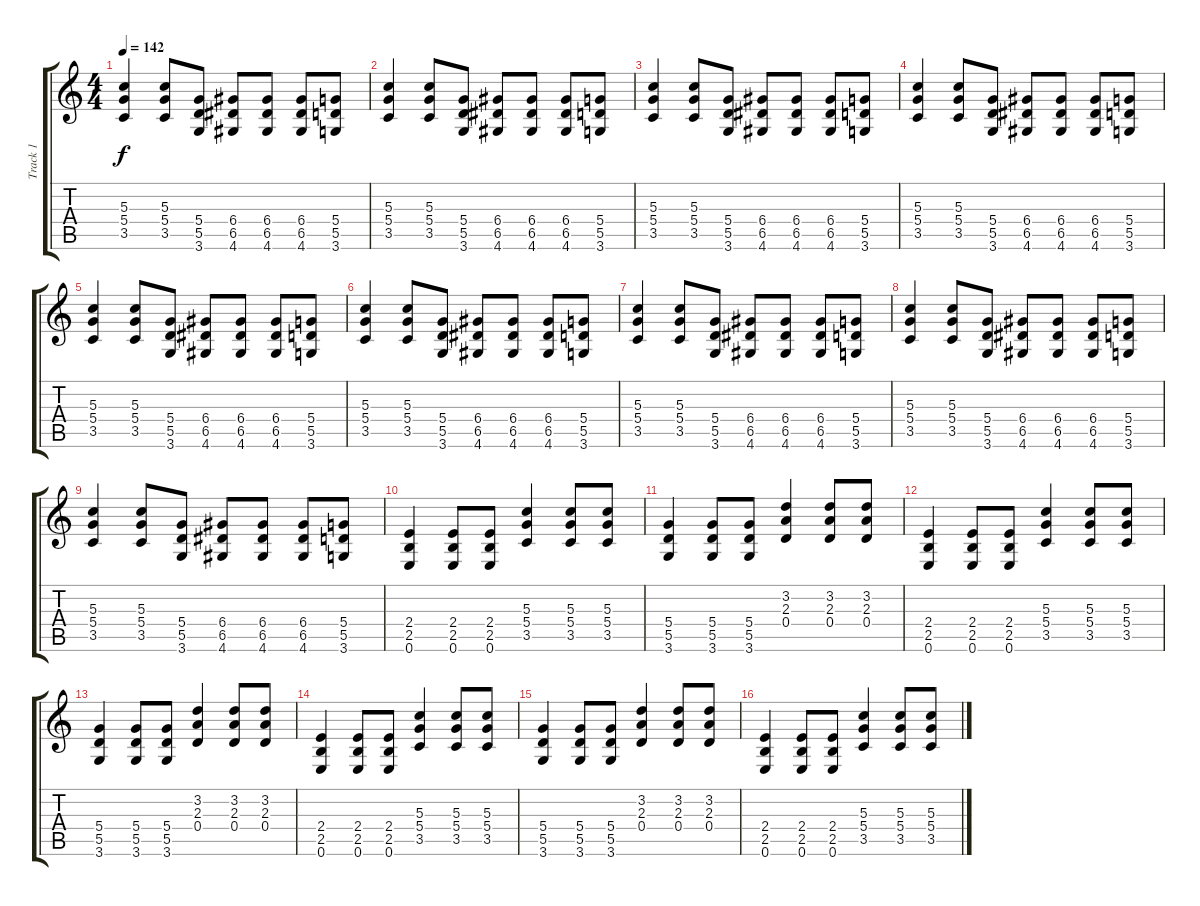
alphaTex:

\track ("Track 1" "Track 1") {instrument overdrivenguitar}
\staff {score tabs}
\tuning (E4 B3 G3 D3 A2 E2) {hide}
\ts (4 4)
\tempo 142
\clef g2
\ks c
(5.3 5.4 3.5).4{dy f} (5.3 5.4 3.5).8 (5.4 5.5 3.6).8 (6.4 6.5 4.6).8 (6.4 6.5 4.6).8 (6.4 6.5 4.6).8 (5.4 5.5 3.6).8 |
(5.3 5.4 3.5).4 (5.3 5.4 3.5).8 (5.4 5.5 3.6).8 (6.4 6.5 4.6).8 (6.4 6.5 4.6).8 (6.4 6.5 4.6).8 (5.4 5.5 3.6).8 |
(5.3 5.4 3.5).4 (5.3 5.4 3.5).8 (5.4 5.5 3.6).8 (6.4 6.5 4.6).8 (6.4 6.5 4.6).8 (6.4 6.5 4.6).8 (5.4 5.5 3.6).8 |
(5.3 5.4 3.5).4 (5.3 5.4 3.5).8 (5.4 5.5 3.6).8 (6.4 6.5 4.6).8 (6.4 6.5 4.6).8 (6.4 6.5 4.6).8 (5.4 5.5 3.6).8 |
(5.3 5.4 3.5).4 (5.3 5.4 3.5).8 (5.4 5.5 3.6).8 (6.4 6.5 4.6).8 (6.4 6.5 4.6).8 (6.4 6.5 4.6).8 (5.4 5.5 3.6).8 |
(5.3 5.4 3.5).4 (5.3 5.4 3.5).8 (5.4 5.5 3.6).8 (6.4 6.5 4.6).8 (6.4 6.5 4.6).8 (6.4 6.5 4.6).8 (5.4 5.5 3.6).8 |
(5.3 5.4 3.5).4 (5.3 5.4 3.5).8 (5.4 5.5 3.6).8 (6.4 6.5 4.6).8 (6.4 6.5 4.6).8 (6.4 6.5 4.6).8 (5.4 5.5 3.6).8 |
(5.3 5.4 3.5).4 (5.3 5.4 3.5).8 (5.4 5.5 3.6).8 (6.4 6.5 4.6).8 (6.4 6.5 4.6).8 (6.4 6.5 4.6).8 (5.4 5.5 3.6).8 |
(5.3 5.4 3.5).4 (5.3 5.4 3.5).8 (5.4 5.5 3.6).8 (6.4 6.5 4.6).8 (6.4 6.5 4.6).8 (6.4 6.5 4.6).8 (5.4 5.5 3.6).8 |
(2.4 2.5 0.6).4 (2.4 2.5 0.6).8 (2.4 2.5 0.6).8 (5.3 5.4 3.5).4 (5.3 5.4 3.5).8 (5.3 5.4 3.5).8 |
(5.4 5.5 3.6).4 (5.4 5.5 3.6).8 (5.4 5.5 3.6).8 (3.2 2.3 0.4).4 (3.2 2.3 0.4).8 (3.2 2.3 0.4).8 |
(2.4 2.5 0.6).4 (2.4 2.5 0.6).8 (2.4 2.5 0.6).8 (5.3 5.4 3.5).4 (5.3 5.4 3.5).8 (5.3 5.4 3.5).8 |
(5.4 5.5 3.6).4 (5.4 5.5 3.6).8 (5.4 5.5 3.6).8 (3.2 2.3 0.4).4 (3.2 2.3 0.4).8 (3.2 2.3 0.4).8 |
(2.4 2.5 0.6).4 (2.4 2.5 0.6).8 (2.4 2.5 0.6).8 (5.3 5.4 3.5).4 (5.3 5.4 3.5).8 (5.3 5.4 3.5).8 |
(5.4 5.5 3.6).4 (5.4 5.5 3.6).8 (5.4 5.5 3.6).8 (3.2 2.3 0.4).4 (3.2 2.3 0.4).8 (3.2 2.3 0.4).8 |
(2.4 2.5 0.6).4 (2.4 2.5 0.6).8 (2.4 2.5 0.6).8 (5.3 5.4 3.5).4 (5.3 5.4 3.5).8 (5.3 5.4 3.5).8
